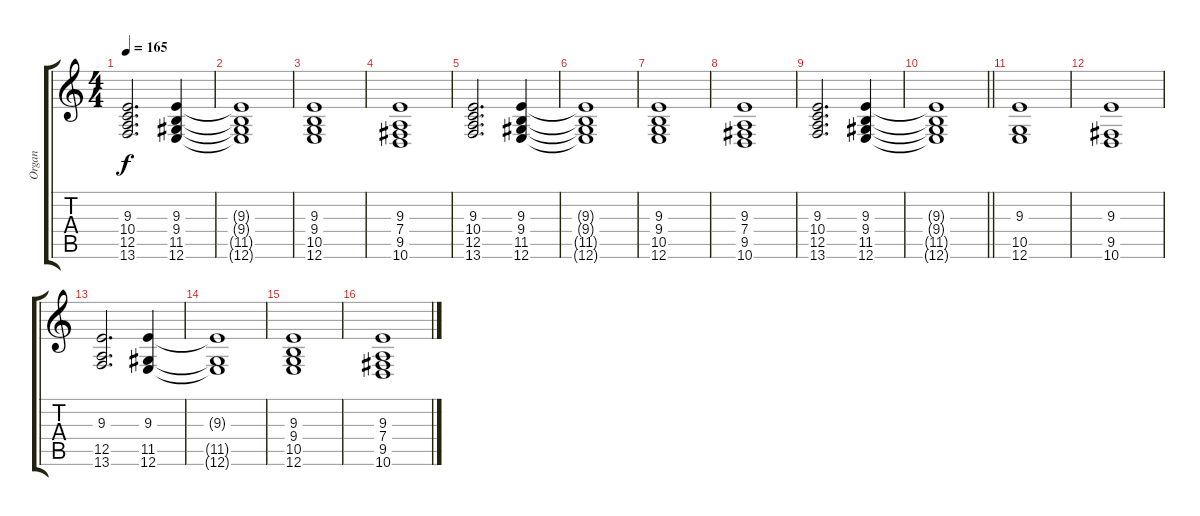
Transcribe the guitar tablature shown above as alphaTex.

\track ("Organ" "Organ") {instrument synthvoice}
\staff {score tabs}
\tuning (E4 B3 G3 D3 A2 E2) {hide}
\ts (4 4)
\tempo 165
\clef g2
\ks c
(9.3 10.4 12.5 13.6).2{d dy f} (9.3 9.4 11.5 12.6).4 |
(9.3{t} 9.4{t} 11.5{t} 12.6{t}).1 |
(9.3 9.4 10.5 12.6).1 |
(9.3 7.4 9.5 10.6).1 |
(9.3 10.4 12.5 13.6).2{d} (9.3 9.4 11.5 12.6).4 |
(9.3{t} 9.4{t} 11.5{t} 12.6{t}).1 |
(9.3 9.4 10.5 12.6).1 |
(9.3 7.4 9.5 10.6).1 |
(9.3 10.4 12.5 13.6).2{d} (9.3 9.4 11.5 12.6).4 |
\barLineRight lightlight
(9.3{t} 9.4{t} 11.5{t} 12.6{t}).1 |
(9.3 10.5 12.6).1 |
(9.3 9.5 10.6).1 |
(9.3 12.5 13.6).2{d} (9.3 11.5 12.6).4 |
(9.3{t} 11.5{t} 12.6{t}).1 |
(9.3 9.4 10.5 12.6).1 |
(9.3 7.4 9.5 10.6).1
